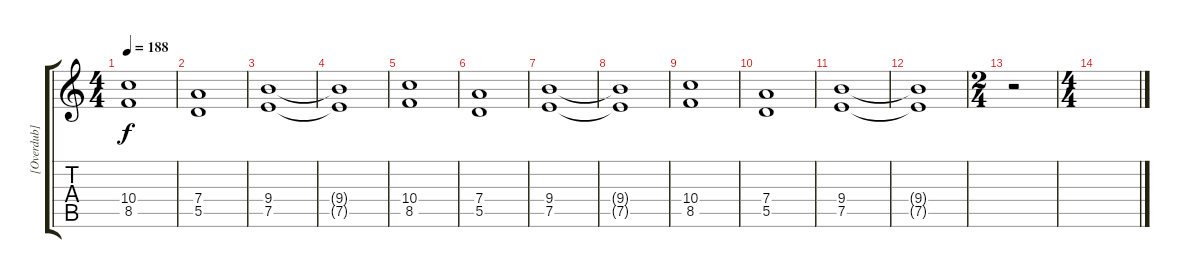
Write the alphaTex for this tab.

\track ("[Overdub]" "[Overdub]") {instrument distortionguitar}
\staff {score tabs}
\tuning (E4 B3 G3 D3 A2 E2) {hide}
\ts (4 4)
\tempo 188
\clef g2
\ks c
(10.4 8.5).1{dy f} |
(7.4 5.5).1 |
(9.4 7.5).1 |
(9.4{t} 7.5{t}).1 |
(10.4 8.5).1 |
(7.4 5.5).1 |
(9.4 7.5).1 |
(9.4{t} 7.5{t}).1 |
(10.4 8.5).1 |
(7.4 5.5).1 |
(9.4 7.5).1 |
(9.4{t} 7.5{t}).1 |
\ts (2 4)
r.2{instrument distortionguitar} |
\ts (4 4)
